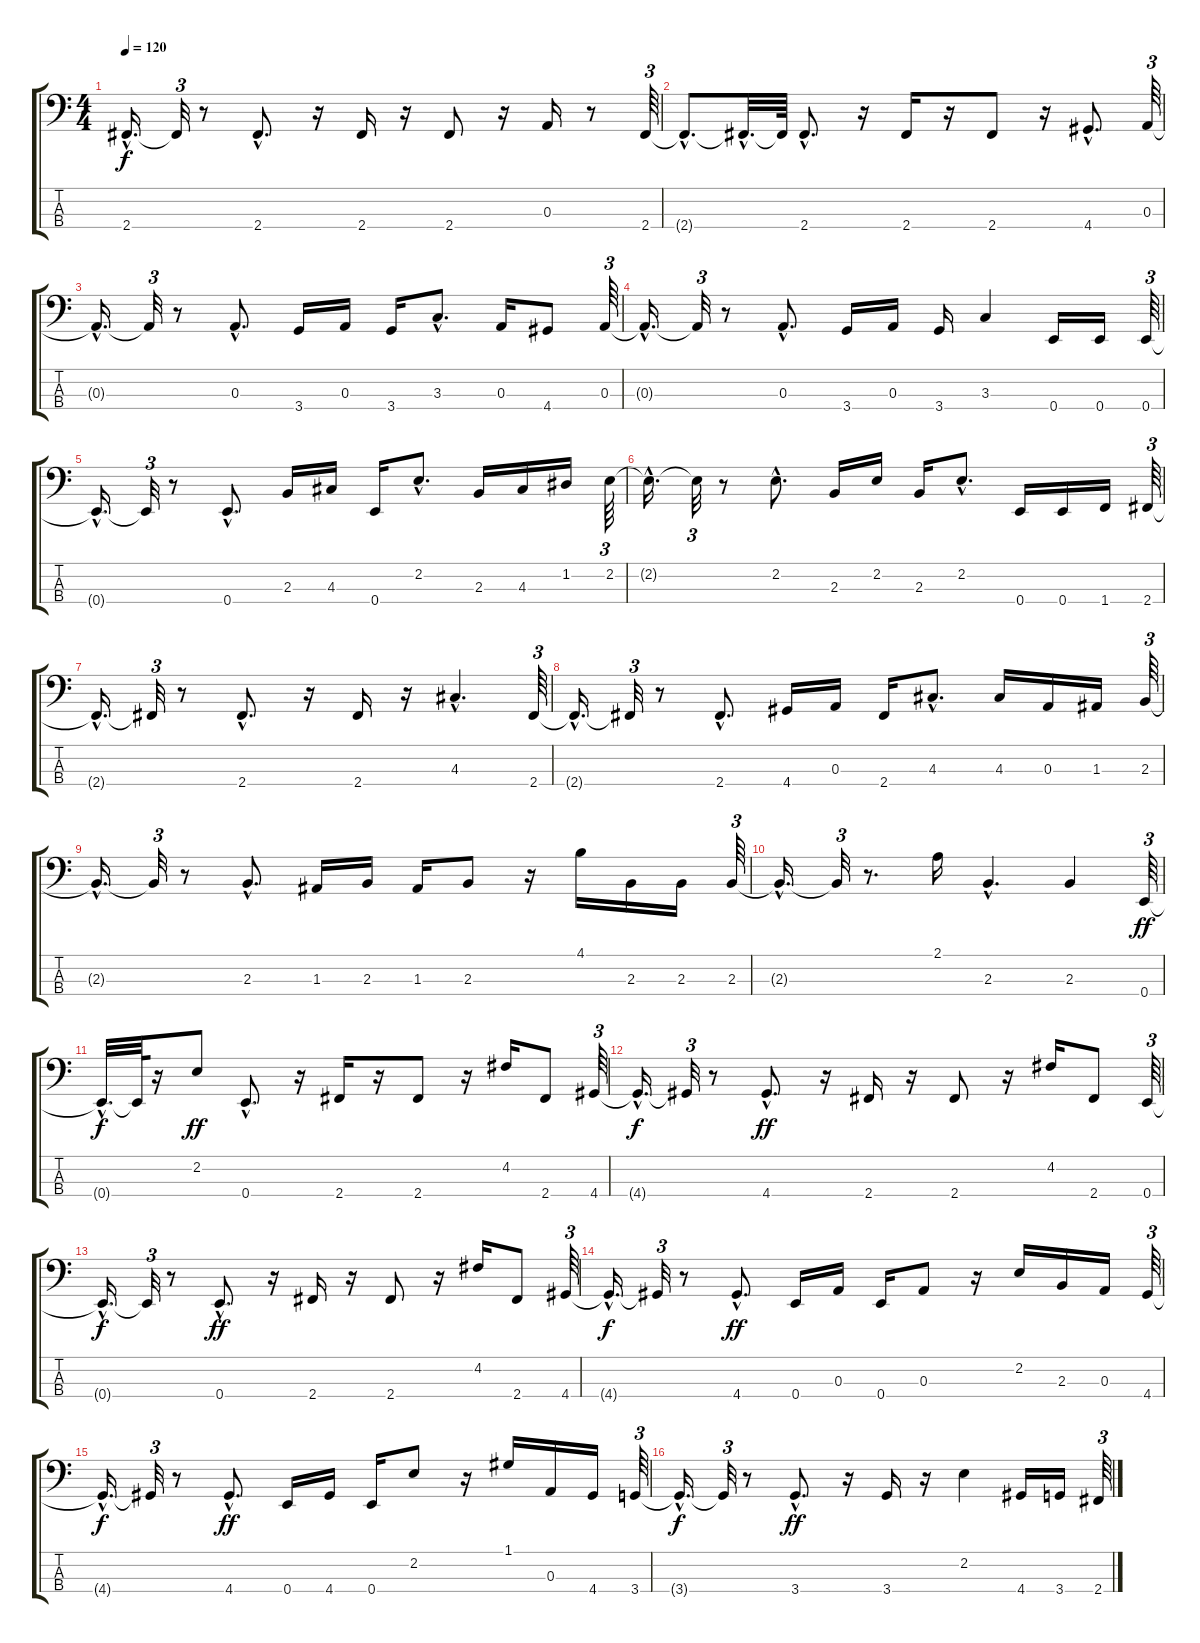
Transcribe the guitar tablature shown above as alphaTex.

\track "" {instrument electricbasspick}
\staff {score tabs}
\tuning (G2 D2 A1 E1) {hide}
\ts (4 4)
\tempo 120
\clef f4
\ks c
2.4{hac t}.16{d dy f} 2.4{t}.32{tu (3 2)} r.8 2.4{hac}.8{d} r.16 2.4.16 r.16 2.4.8 r.16 0.3.16 r.8 2.4.64{tu (3 2)} |
2.4{hac t}.8{d} 2.4{hac t}.32{d} 2.4{t}.64 2.4{hac}.8{d} r.16 2.4.16 r.16 2.4.8 r.16 4.4{hac}.8{d} 0.3.64{tu (3 2)} |
0.3{hac t}.16{d} 0.3{t}.32{tu (3 2)} r.8 0.3{hac}.8{d} 3.4.16 0.3.16 3.4.16 3.3{hac}.8{d} 0.3.16 4.4.8 0.3.64{tu (3 2)} |
0.3{hac t}.16{d} 0.3{t}.32{tu (3 2)} r.8 0.3{hac}.8{d} 3.4.16 0.3.16 3.4.16 3.3.4 0.4.16 0.4.16 0.4.64{tu (3 2)} |
0.4{hac t}.16{d} 0.4{t}.32{tu (3 2)} r.8 0.4{hac}.8{d} 2.3.16 4.3.16 0.4.16 2.2{hac}.8{d} 2.3.16 4.3.16 1.2.16 2.2.64{tu (3 2)} |
2.2{hac t}.16{d} 2.2{t}.32{tu (3 2)} r.8 2.2{hac}.8{d} 2.3.16 2.2.16 2.3.16 2.2{hac}.8{d} 0.4.16 0.4.16 1.4.16 2.4.64{tu (3 2)} |
2.4{hac t}.16{d} 2.4{t}.32{tu (3 2)} r.8 2.4{hac}.8{d} r.16 2.4.16 r.16 4.3{hac}.4{d} 2.4.64{tu (3 2)} |
2.4{hac t}.16{d} 2.4{t}.32{tu (3 2)} r.8 2.4{hac}.8{d} 4.4.16 0.3.16 2.4.16 4.3{hac}.8{d} 4.3.16 0.3.16 1.3.16 2.3.64{tu (3 2)} |
2.3{hac t}.16{d} 2.3{t}.32{tu (3 2)} r.8 2.3{hac}.8{d} 1.3.16 2.3.16 1.3.16 2.3.8 r.16 4.1.16 2.3.16 2.3.16 2.3.64{tu (3 2)} |
2.3{hac t}.16{d} 2.3{t}.32{tu (3 2)} r.8{d} 2.1.16 2.3{hac}.4{d} 2.3.4 0.4.64{tu (3 2) dy ff} |
0.4{hac t}.32{d dy f} 0.4{t}.64 r.16 2.2.8{dy ff} 0.4{hac}.8{d} r.16 2.4.16 r.16 2.4.8 r.16 4.2.16 2.4.8 4.4.64{tu (3 2)} |
4.4{hac t}.16{d dy f} 4.4{t}.32{tu (3 2)} r.8 4.4{hac}.8{d dy ff} r.16 2.4.16 r.16 2.4.8 r.16 4.2.16 2.4.8 0.4.64{tu (3 2)} |
0.4{hac t}.16{d dy f} 0.4{t}.32{tu (3 2)} r.8 0.4{hac}.8{d dy ff} r.16 2.4.16 r.16 2.4.8 r.16 4.2.16 2.4.8 4.4.64{tu (3 2)} |
4.4{hac t}.16{d dy f} 4.4{t}.32{tu (3 2)} r.8 4.4{hac}.8{d dy ff} 0.4.16 0.3.16 0.4.16 0.3.8 r.16 2.2.16 2.3.16 0.3.16 4.4.64{tu (3 2)} |
4.4{hac t}.16{d dy f} 4.4{t}.32{tu (3 2)} r.8 4.4{hac}.8{d dy ff} 0.4.16 4.4.16 0.4.16 2.2.8 r.16 1.1.16 0.3.16 4.4.16 3.4.64{tu (3 2)} |
3.4{hac t}.16{d dy f} 3.4{t}.32{tu (3 2)} r.8 3.4{hac}.8{d dy ff} r.16 3.4.16 r.16 2.2.4 4.4.16 3.4.16 2.4.64{tu (3 2)}
